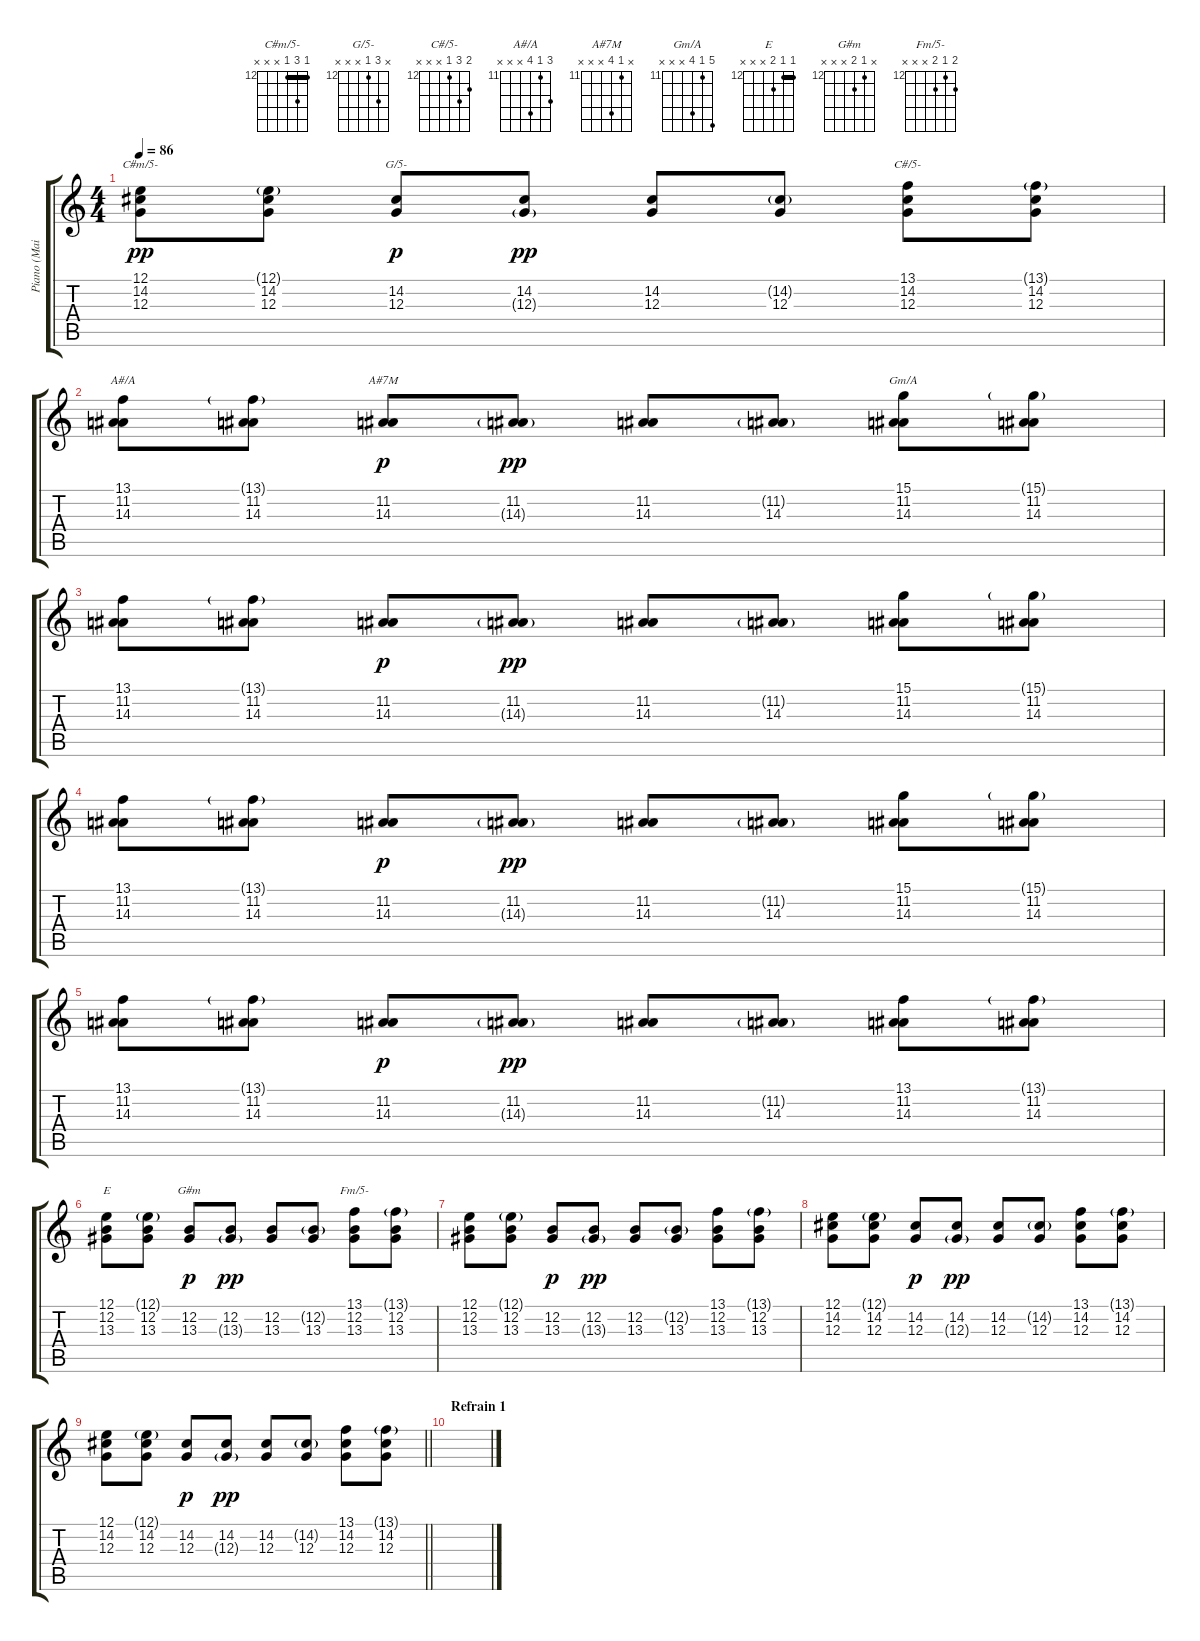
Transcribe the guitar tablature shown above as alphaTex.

\track ("Piano (Main Droite) [Matthew Bellamy]" "Piano (Mai") {instrument brightacousticpiano}
\staff {score tabs}
\tuning (E4 B3 G3 D3 A2 E2) {hide}
\chord ("C#m/5-" 12 14 12 x x x) {firstfret 12 barre 12}
\chord ("G/5-" x 14 12 x x x) {firstfret 12}
\chord ("C#/5-" 13 14 12 x x x) {firstfret 12}
\chord ("A#/A" 13 11 14 x x x) {firstfret 11}
\chord ("A#7M" x 11 14 x x x) {firstfret 11}
\chord ("Gm/A" 15 11 14 x x x) {firstfret 11}
\chord ("E" 12 12 13 x x x) {firstfret 12 barre 12}
\chord ("G#m" x 12 13 x x x) {firstfret 12}
\chord ("Fm/5-" 13 12 13 x x x) {firstfret 12}
\ts (4 4)
\tempo 86
\clef g2
\ks c
(12.1 14.2 12.3).8{ch "C#m/5-" dy pp} (12.1{g} 14.2 12.3).8 (14.2 12.3).8{ch "G/5-" dy p} (14.2 12.3{g}).8{dy pp} (14.2 12.3).8 (14.2{g} 12.3).8 (13.1 14.2 12.3).8{ch "C#/5-"} (13.1{g} 14.2 12.3).8 |
(13.1 11.2 14.3).8{ch "A#/A"} (13.1{g} 11.2 14.3).8 (11.2 14.3).8{ch "A#7M" dy p} (11.2 14.3{g}).8{dy pp} (11.2 14.3).8 (11.2{g} 14.3).8 (15.1 11.2 14.3).8{ch "Gm/A"} (15.1{g} 11.2 14.3).8 |
(13.1 11.2 14.3).8 (13.1{g} 11.2 14.3).8 (11.2 14.3).8{dy p} (11.2 14.3{g}).8{dy pp} (11.2 14.3).8 (11.2{g} 14.3).8 (15.1 11.2 14.3).8 (15.1{g} 11.2 14.3).8 |
(13.1 11.2 14.3).8 (13.1{g} 11.2 14.3).8 (11.2 14.3).8{dy p} (11.2 14.3{g}).8{dy pp} (11.2 14.3).8 (11.2{g} 14.3).8 (15.1 11.2 14.3).8 (15.1{g} 11.2 14.3).8 |
(13.1 11.2 14.3).8 (13.1{g} 11.2 14.3).8 (11.2 14.3).8{dy p} (11.2 14.3{g}).8{dy pp} (11.2 14.3).8 (11.2{g} 14.3).8 (13.1 11.2 14.3).8 (13.1{g} 11.2 14.3).8 |
(12.1 12.2 13.3).8{ch "E"} (12.1{g} 12.2 13.3).8 (12.2 13.3).8{ch "G#m" dy p} (12.2 13.3{g}).8{dy pp} (12.2 13.3).8 (12.2{g} 13.3).8 (13.1 12.2 13.3).8{ch "Fm/5-"} (13.1{g} 12.2 13.3).8 |
(12.1 12.2 13.3).8 (12.1{g} 12.2 13.3).8 (12.2 13.3).8{dy p} (12.2 13.3{g}).8{dy pp} (12.2 13.3).8 (12.2{g} 13.3).8 (13.1 12.2 13.3).8 (13.1{g} 12.2 13.3).8 |
(12.1 14.2 12.3).8 (12.1{g} 14.2 12.3).8 (14.2 12.3).8{dy p} (14.2 12.3{g}).8{dy pp} (14.2 12.3).8 (14.2{g} 12.3).8 (13.1 14.2 12.3).8 (13.1{g} 14.2 12.3).8 |
\barLineRight lightlight
(12.1 14.2 12.3).8 (12.1{g} 14.2 12.3).8 (14.2 12.3).8{dy p} (14.2 12.3{g}).8{dy pp} (14.2 12.3).8 (14.2{g} 12.3).8 (13.1 14.2 12.3).8 (13.1{g} 14.2 12.3).8 |
\section ("" "Refrain 1")
